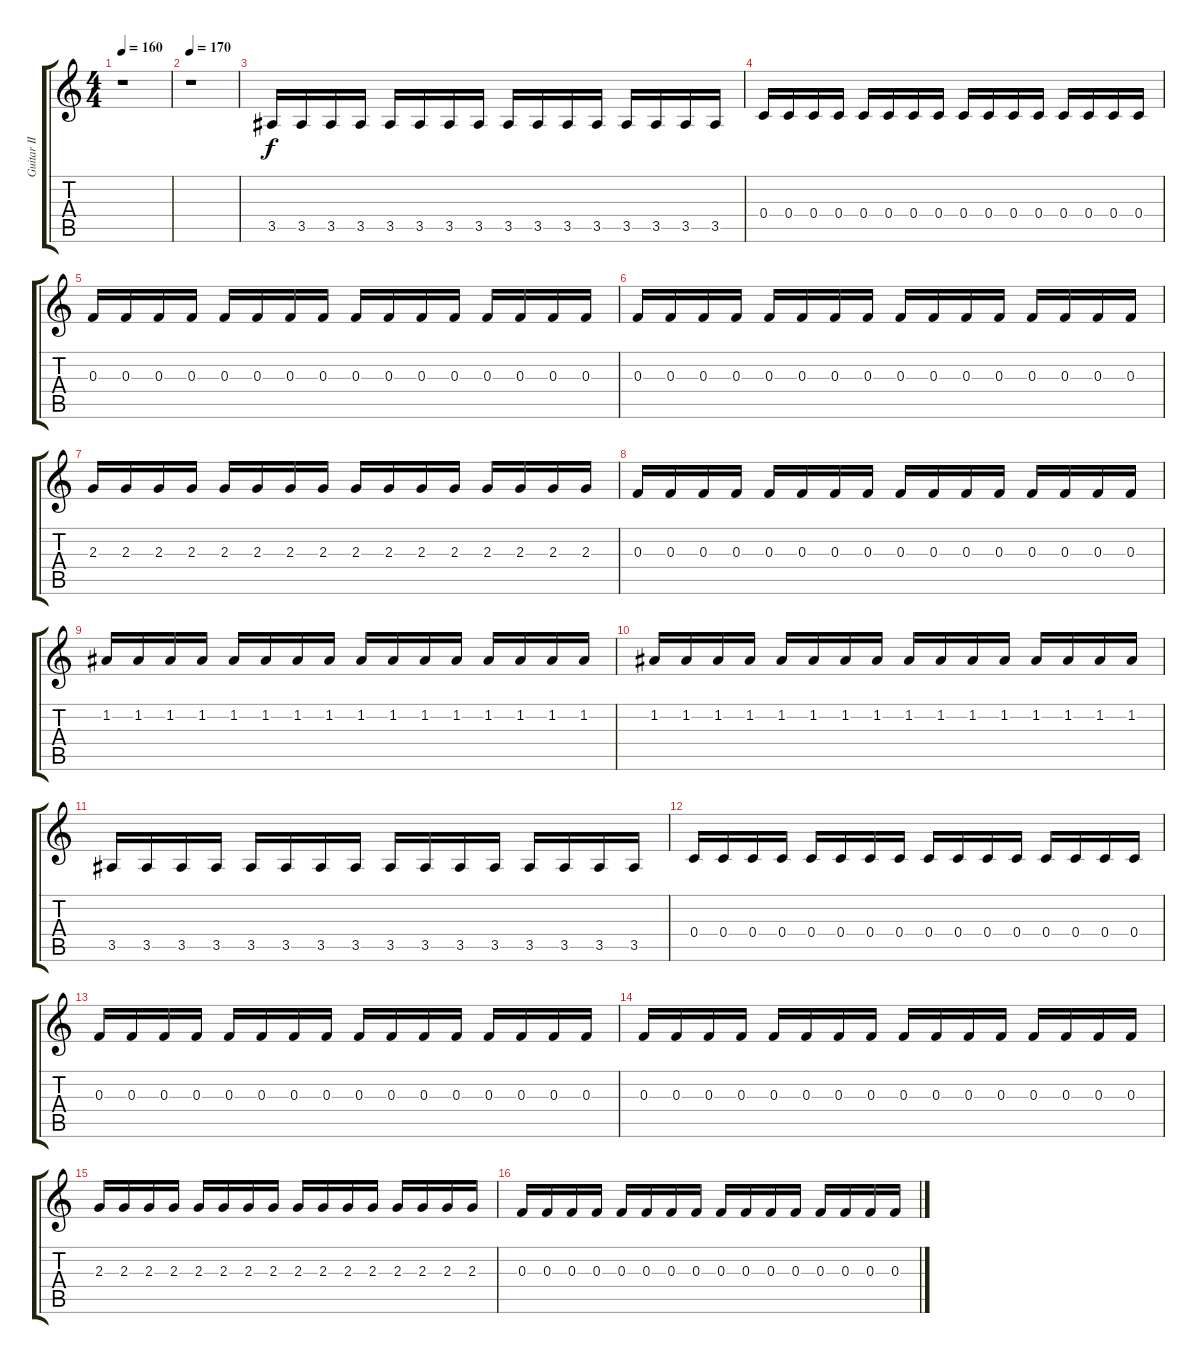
\track ("Guitar II" "Guitar II") {instrument distortionguitar}
\staff {score tabs}
\tuning (D4 A3 F3 C3 G2 D2) {hide}
\ts (4 4)
\tempo 160
\clef g2
\ks c
r.1{dy f} |
\tempo 170
r.1 |
3.5.16 3.5.16 3.5.16 3.5.16 3.5.16 3.5.16 3.5.16 3.5.16 3.5.16 3.5.16 3.5.16 3.5.16 3.5.16 3.5.16 3.5.16 3.5.16 |
0.4.16 0.4.16 0.4.16 0.4.16 0.4.16 0.4.16 0.4.16 0.4.16 0.4.16 0.4.16 0.4.16 0.4.16 0.4.16 0.4.16 0.4.16 0.4.16 |
0.3.16 0.3.16 0.3.16 0.3.16 0.3.16 0.3.16 0.3.16 0.3.16 0.3.16 0.3.16 0.3.16 0.3.16 0.3.16 0.3.16 0.3.16 0.3.16 |
0.3.16 0.3.16 0.3.16 0.3.16 0.3.16 0.3.16 0.3.16 0.3.16 0.3.16 0.3.16 0.3.16 0.3.16 0.3.16 0.3.16 0.3.16 0.3.16 |
2.3.16 2.3.16 2.3.16 2.3.16 2.3.16 2.3.16 2.3.16 2.3.16 2.3.16 2.3.16 2.3.16 2.3.16 2.3.16 2.3.16 2.3.16 2.3.16 |
0.3.16 0.3.16 0.3.16 0.3.16 0.3.16 0.3.16 0.3.16 0.3.16 0.3.16 0.3.16 0.3.16 0.3.16 0.3.16 0.3.16 0.3.16 0.3.16 |
1.2.16 1.2.16 1.2.16 1.2.16 1.2.16 1.2.16 1.2.16 1.2.16 1.2.16 1.2.16 1.2.16 1.2.16 1.2.16 1.2.16 1.2.16 1.2.16 |
1.2.16 1.2.16 1.2.16 1.2.16 1.2.16 1.2.16 1.2.16 1.2.16 1.2.16 1.2.16 1.2.16 1.2.16 1.2.16 1.2.16 1.2.16 1.2.16 |
3.5.16 3.5.16 3.5.16 3.5.16 3.5.16 3.5.16 3.5.16 3.5.16 3.5.16 3.5.16 3.5.16 3.5.16 3.5.16 3.5.16 3.5.16 3.5.16 |
0.4.16 0.4.16 0.4.16 0.4.16 0.4.16 0.4.16 0.4.16 0.4.16 0.4.16 0.4.16 0.4.16 0.4.16 0.4.16 0.4.16 0.4.16 0.4.16 |
0.3.16 0.3.16 0.3.16 0.3.16 0.3.16 0.3.16 0.3.16 0.3.16 0.3.16 0.3.16 0.3.16 0.3.16 0.3.16 0.3.16 0.3.16 0.3.16 |
0.3.16 0.3.16 0.3.16 0.3.16 0.3.16 0.3.16 0.3.16 0.3.16 0.3.16 0.3.16 0.3.16 0.3.16 0.3.16 0.3.16 0.3.16 0.3.16 |
2.3.16 2.3.16 2.3.16 2.3.16 2.3.16 2.3.16 2.3.16 2.3.16 2.3.16 2.3.16 2.3.16 2.3.16 2.3.16 2.3.16 2.3.16 2.3.16 |
0.3.16 0.3.16 0.3.16 0.3.16 0.3.16 0.3.16 0.3.16 0.3.16 0.3.16 0.3.16 0.3.16 0.3.16 0.3.16 0.3.16 0.3.16 0.3.16
